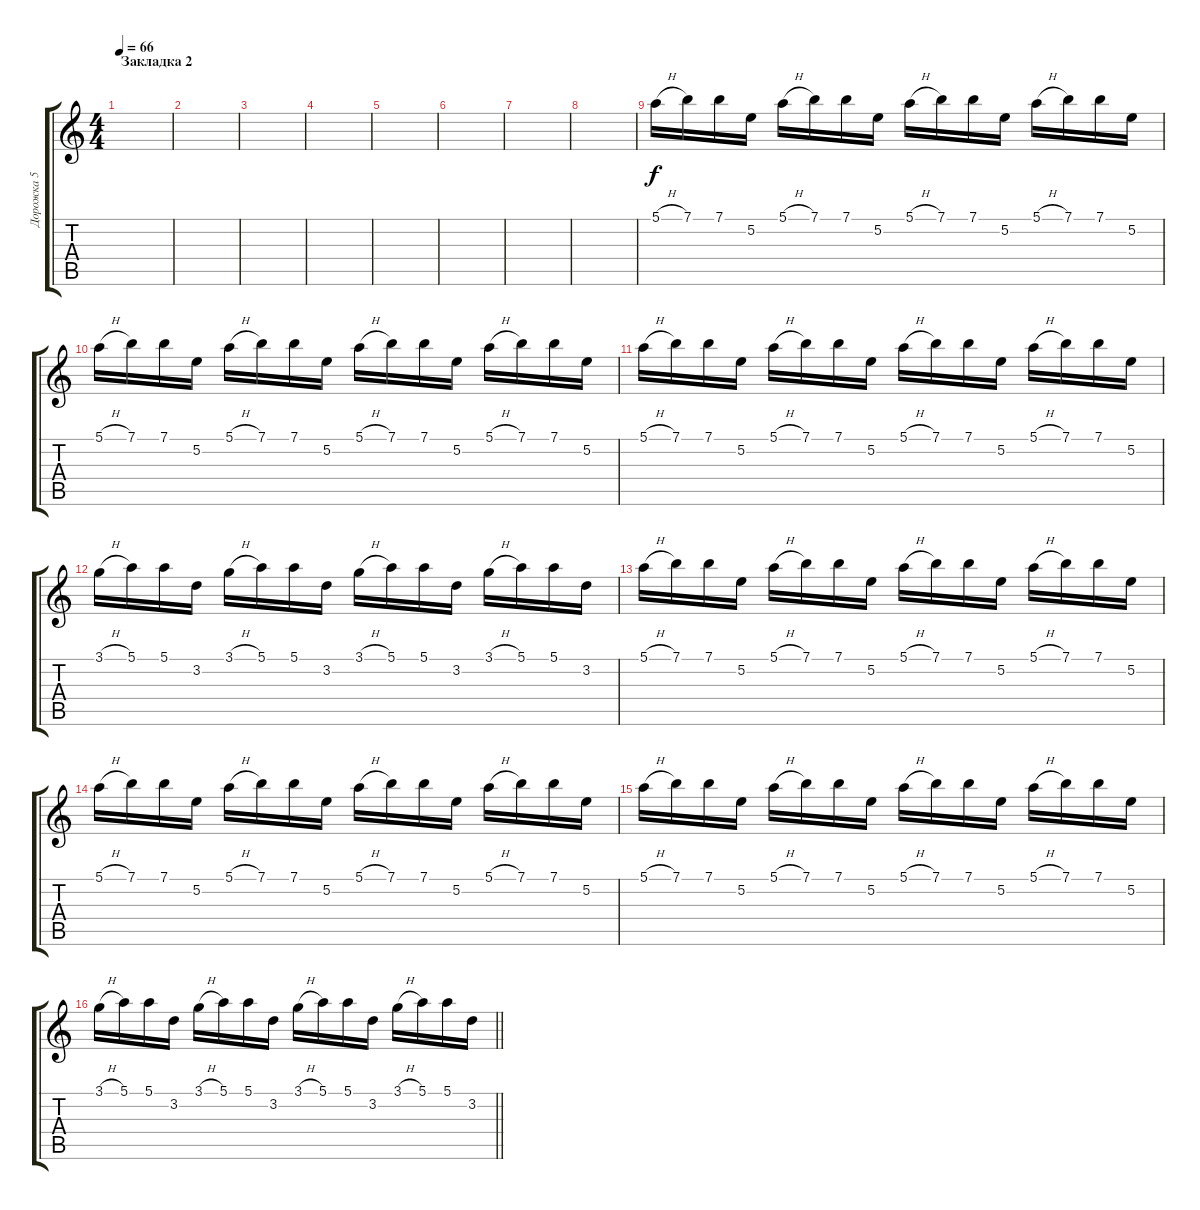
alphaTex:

\track ("Дорожка 5" "Дорожка 5") {instrument overdrivenguitar}
\staff {score tabs}
\tuning (E4 B3 G3 D3 A2 E2) {hide}
\ts (4 4)
\section ("" "Закладка 2")
\tempo 66
\clef g2
\ks c
|
|
|
|
|
|
|
|
5.1{h}.16 7.1.16 7.1.16 5.2.16 5.1{h}.16 7.1.16 7.1.16 5.2.16 5.1{h}.16 7.1.16 7.1.16 5.2.16 5.1{h}.16 7.1.16 7.1.16 5.2.16 |
5.1{h}.16 7.1.16 7.1.16 5.2.16 5.1{h}.16 7.1.16 7.1.16 5.2.16 5.1{h}.16 7.1.16 7.1.16 5.2.16 5.1{h}.16 7.1.16 7.1.16 5.2.16 |
5.1{h}.16 7.1.16 7.1.16 5.2.16 5.1{h}.16 7.1.16 7.1.16 5.2.16 5.1{h}.16 7.1.16 7.1.16 5.2.16 5.1{h}.16 7.1.16 7.1.16 5.2.16 |
3.1{h}.16 5.1.16 5.1.16 3.2.16 3.1{h}.16 5.1.16 5.1.16 3.2.16 3.1{h}.16 5.1.16 5.1.16 3.2.16 3.1{h}.16 5.1.16 5.1.16 3.2.16 |
5.1{h}.16 7.1.16 7.1.16 5.2.16 5.1{h}.16 7.1.16 7.1.16 5.2.16 5.1{h}.16 7.1.16 7.1.16 5.2.16 5.1{h}.16 7.1.16 7.1.16 5.2.16 |
5.1{h}.16 7.1.16 7.1.16 5.2.16 5.1{h}.16 7.1.16 7.1.16 5.2.16 5.1{h}.16 7.1.16 7.1.16 5.2.16 5.1{h}.16 7.1.16 7.1.16 5.2.16 |
5.1{h}.16 7.1.16 7.1.16 5.2.16 5.1{h}.16 7.1.16 7.1.16 5.2.16 5.1{h}.16 7.1.16 7.1.16 5.2.16 5.1{h}.16 7.1.16 7.1.16 5.2.16 |
\barLineRight lightlight
3.1{h}.16 5.1.16 5.1.16 3.2.16 3.1{h}.16 5.1.16 5.1.16 3.2.16 3.1{h}.16 5.1.16 5.1.16 3.2.16 3.1{h}.16 5.1.16 5.1.16 3.2.16
